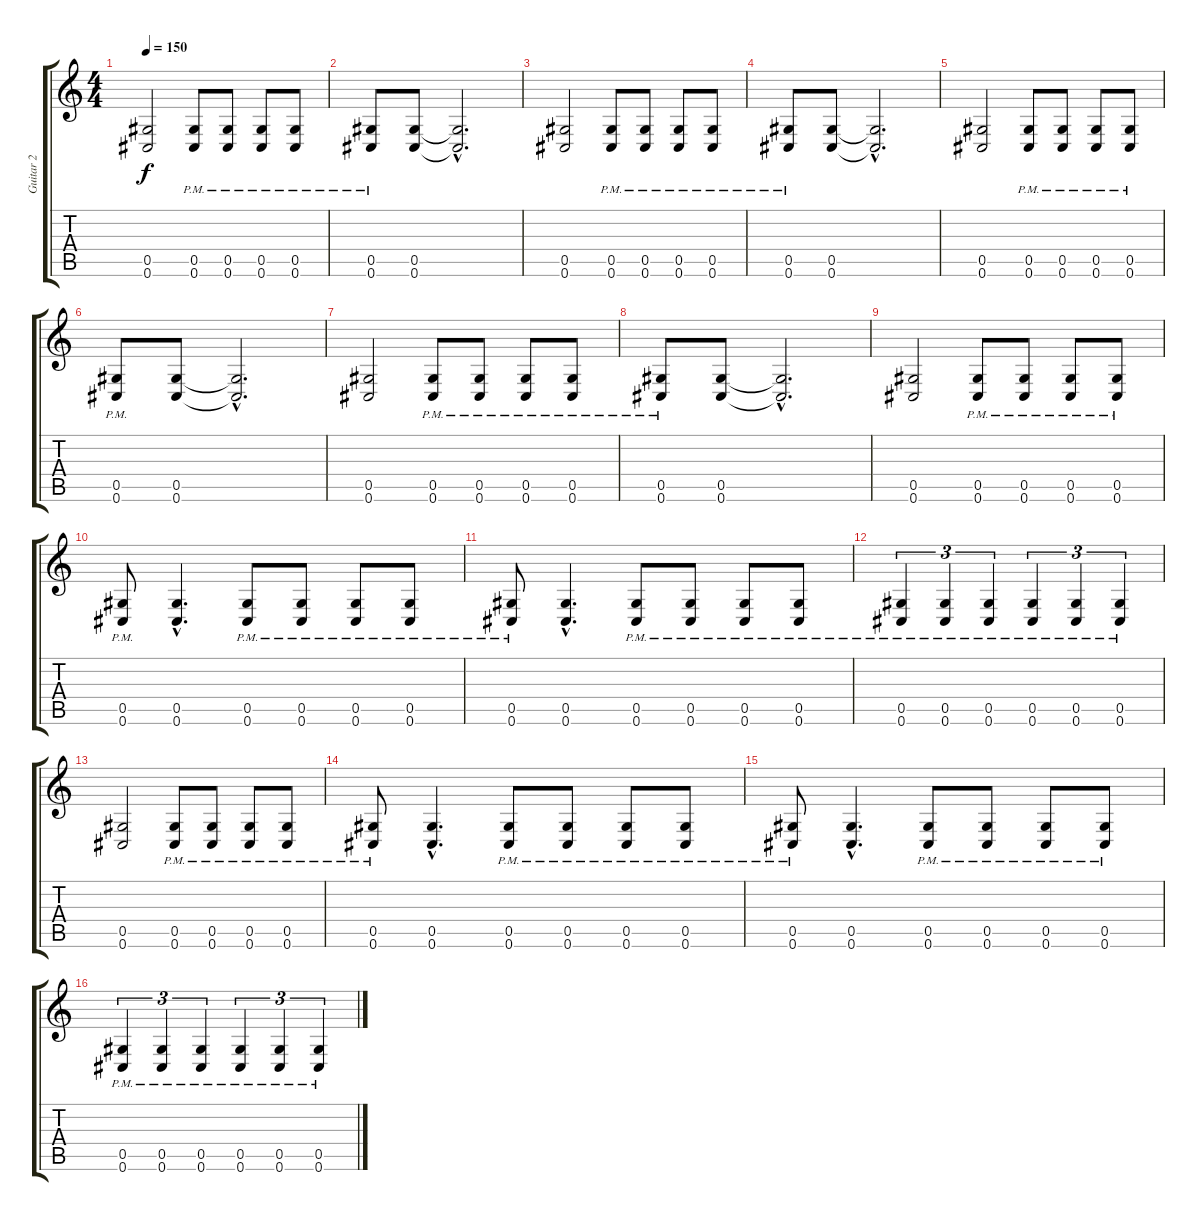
\track ("Guitar 2" "Guitar 2") {instrument distortionguitar}
\staff {score tabs}
\tuning (Eb4 Bb3 Gb3 Db3 Ab2 Db2) {hide}
\ts (4 4)
\tempo 150
\clef g2
\ks c
(0.5 0.6).2{dy f} (0.5{pm} 0.6{pm}).8 (0.5{pm} 0.6{pm}).8 (0.5{pm} 0.6{pm}).8 (0.5{pm} 0.6{pm}).8 |
(0.5{pm} 0.6{pm}).8 (0.5 0.6).8 (0.5{hac t} 0.6{hac t}).2{d} |
(0.5 0.6).2 (0.5{pm} 0.6{pm}).8 (0.5{pm} 0.6{pm}).8 (0.5{pm} 0.6{pm}).8 (0.5{pm} 0.6{pm}).8 |
(0.5{pm} 0.6{pm}).8 (0.5 0.6).8 (0.5{hac t} 0.6{hac t}).2{d} |
(0.5 0.6).2 (0.5{pm} 0.6{pm}).8 (0.5{pm} 0.6{pm}).8 (0.5{pm} 0.6{pm}).8 (0.5{pm} 0.6{pm}).8 |
(0.5{pm} 0.6{pm}).8 (0.5 0.6).8 (0.5{hac t} 0.6{hac t}).2{d} |
(0.5 0.6).2 (0.5{pm} 0.6{pm}).8 (0.5{pm} 0.6{pm}).8 (0.5{pm} 0.6{pm}).8 (0.5{pm} 0.6{pm}).8 |
(0.5{pm} 0.6{pm}).8 (0.5 0.6).8 (0.5{hac t} 0.6{hac t}).2{d} |
(0.5 0.6).2 (0.5{pm} 0.6{pm}).8 (0.5{pm} 0.6{pm}).8 (0.5{pm} 0.6{pm}).8 (0.5{pm} 0.6{pm}).8 |
(0.5{pm} 0.6{pm}).8 (0.5{hac} 0.6{hac}).4{d} (0.5{pm} 0.6{pm}).8 (0.5{pm} 0.6{pm}).8 (0.5{pm} 0.6{pm}).8 (0.5{pm} 0.6{pm}).8 |
(0.5{pm} 0.6{pm}).8 (0.5{hac} 0.6{hac}).4{d} (0.5{pm} 0.6{pm}).8 (0.5{pm} 0.6{pm}).8 (0.5{pm} 0.6{pm}).8 (0.5{pm} 0.6{pm}).8 |
(0.5{pm} 0.6{pm}).4{tu (3 2)} (0.5{pm} 0.6{pm}).4{tu (3 2)} (0.5{pm} 0.6{pm}).4{tu (3 2)} (0.5{pm} 0.6{pm}).4{tu (3 2)} (0.5{pm} 0.6{pm}).4{tu (3 2)} (0.5{pm} 0.6{pm}).4{tu (3 2)} |
(0.5 0.6).2 (0.5{pm} 0.6{pm}).8 (0.5{pm} 0.6{pm}).8 (0.5{pm} 0.6{pm}).8 (0.5{pm} 0.6{pm}).8 |
(0.5{pm} 0.6{pm}).8 (0.5{hac} 0.6{hac}).4{d} (0.5{pm} 0.6{pm}).8 (0.5{pm} 0.6{pm}).8 (0.5{pm} 0.6{pm}).8 (0.5{pm} 0.6{pm}).8 |
(0.5{pm} 0.6{pm}).8 (0.5{hac} 0.6{hac}).4{d} (0.5{pm} 0.6{pm}).8 (0.5{pm} 0.6{pm}).8 (0.5{pm} 0.6{pm}).8 (0.5{pm} 0.6{pm}).8 |
(0.5{pm} 0.6{pm}).4{tu (3 2)} (0.5{pm} 0.6{pm}).4{tu (3 2)} (0.5{pm} 0.6{pm}).4{tu (3 2)} (0.5{pm} 0.6{pm}).4{tu (3 2)} (0.5{pm} 0.6{pm}).4{tu (3 2)} (0.5{pm} 0.6{pm}).4{tu (3 2)}
